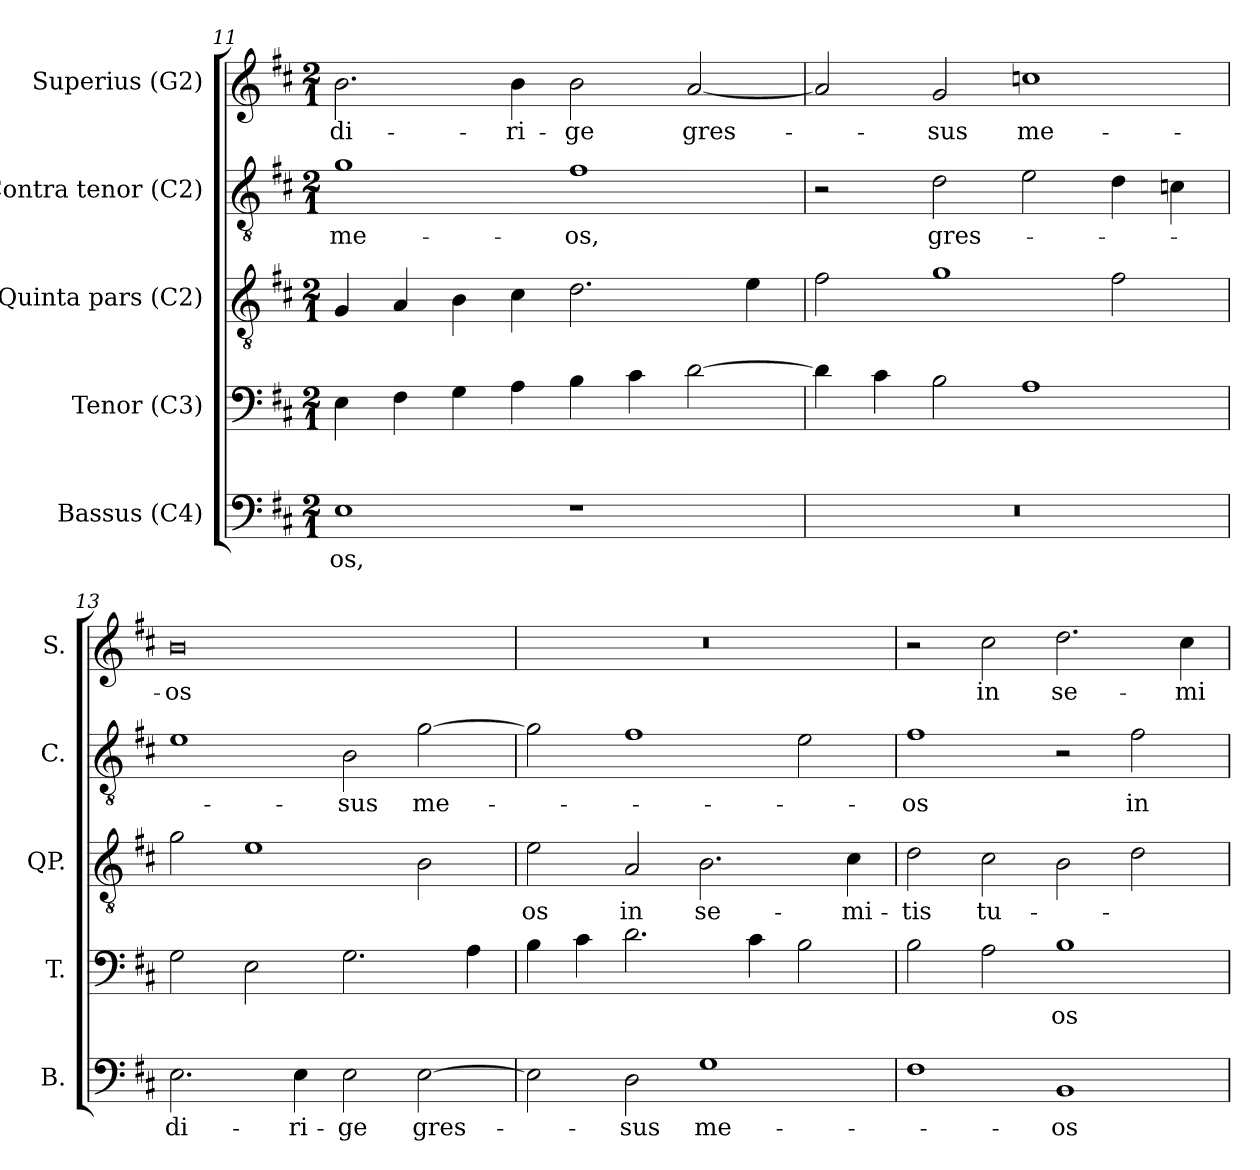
**kern	**text	**kern	**text	**kern	**text	**kern	**text	**kern	**text
*part5	*part5	*part4	*part4	*part3	*part3	*part2	*part2	*part1	*part1
*staff5	*staff5	*staff4	*staff4	*staff3	*staff3	*staff2	*staff2	*staff1	*staff1
*I"Bassus (C4)	*	*I"Tenor (C3)	*	*I"Quinta pars (C2)	*	*I"Contra tenor (C2)	*	*I"Superius (G2)	*
*I'B.	*	*I'T.	*	*I'QP.	*	*I'C.	*	*I'S.	*
*clefF4	*	*clefF4	*	*clefGv2	*	*clefGv2	*	*clefG2	*
*	*	*ITrd7c12	*	*ITrd7c12	*	*ITrd7c12	*	*	*
*k[f#c#]	*	*k[f#c#]	*	*k[f#c#]	*	*k[f#c#]	*	*k[f#c#]	*
*D:	*	*D:	*	*D:	*	*D:	*	*D:	*
*M2/1	*	*M2/1	*	*M2/1	*	*M2/1	*	*M2/1	*
=11	=11	=11	=11	=11	=11	=11	=11	=11	=11
!	!LO:LY:b:color=#000000	!	!	!	!	!	!	!	!
!	!	!	!	!	!	!	!LO:LY:b:color=#000000	!	!
!	!	!	!	!	!	!	!	!	!LO:LY:b:color=#000000
1Ei	-os,	4EEi\	.	4GGi/	.	1Gi	me-	2.bi\	di-
.	.	4FF#i\	.	4AAi/	.	.	.	.	.
.	.	4GGi\	.	4BBi\	.	.	.	.	.
!	!	!	!	!	!	!	!	!	!LO:LY:b:color=#000000
.	.	4AAi\	.	4C#i\	.	.	.	4bi\	-ri-
!	!	!	!	!	!	!	!LO:LY:b:color=#000000	!	!
!	!	!	!	!	!	!	!	!	!LO:LY:b:color=#000000
1r	.	4BBi\	.	2.Di\	.	1F#i	-os,	2bi\	-ge
.	.	4C#i\	.	.	.	.	.	.	.
!	!	!	!	!	!	!	!	!	!LO:LY:b:color=#000000
.	.	[2Di\	.	.	.	.	.	[2ai/	gres-
.	.	.	.	4Ei\	.	.	.	.	.
=12	=12	=12	=12	=12	=12	=12	=12	=12	=12
!LO:N:vis=1	!	!	!	!	!	!	!	!	!
0r	.	4Di\]	.	2F#i\	.	2r	.	2ai/]	.
.	.	4C#i\	.	.	.	.	.	.	.
!	!	!	!	!	!	!	!LO:LY:b:color=#000000	!	!
!	!	!	!	!	!	!	!	!	!LO:LY:b:color=#000000
.	.	2BBi\	.	1Gi	.	2Di\	gres-	2gi/	-sus
!	!	!	!	!	!	!	!	!	!LO:LY:b:color=#000000
.	.	1AAi	.	.	.	2Ei\	.	1cci	me-
.	.	.	.	2F#i\	.	4Di\	.	.	.
.	.	.	.	.	.	4Ci\	.	.	.
!!LO:PB:g=z
=13	=13	=13	=13	=13	=13	=13	=13	=13	=13
!	!LO:LY:b:color=#000000	!	!	!	!	!	!	!	!
!	!	!	!	!	!	!	!	!	!LO:LY:b:color=#000000
2.Ei\	di-	2GGi\	.	2Gi\	.	1Ei	.	0bi	-os
.	.	2EEi\	.	1Ei	.	.	.	.	.
!	!LO:LY:b:color=#000000	!	!	!	!	!	!	!	!
4Ei\	-ri-	.	.	.	.	.	.	.	.
!	!LO:LY:b:color=#000000	!	!	!	!	!	!	!	!
!	!	!	!	!	!	!	!LO:LY:b:color=#000000	!	!
2Ei\	-ge	2.GGi\	.	.	.	2BBi\	-sus	.	.
!	!LO:LY:b:color=#000000	!	!	!	!	!	!	!	!
!	!	!	!	!	!	!	!LO:LY:b:color=#000000	!	!
[2Ei\	gres-	.	.	2BBi\	.	[2Gi\	me-	.	.
.	.	4AAi\	.	.	.	.	.	.	.
=14	=14	=14	=14	=14	=14	=14	=14	=14	=14
!	!	!	!	!	!LO:LY:b:color=#000000	!	!	!LO:N:vis=1	!
2Ei\]	.	4BBi\	.	2Ei\	-os	2Gi\]	.	0r	.
.	.	4C#i\	.	.	.	.	.	.	.
!	!LO:LY:b:color=#000000	!	!	!	!	!	!	!	!
!	!	!	!	!	!LO:LY:b:color=#000000	!	!	!	!
2Di\	-sus	2.Di\	.	2AAi/	in	1F#i	.	.	.
!	!LO:LY:b:color=#000000	!	!	!	!	!	!	!	!
!	!	!	!	!	!LO:LY:b:color=#000000	!	!	!	!
1Gi	me-	.	.	2.BBi\	se-	.	.	.	.
.	.	4C#i\	.	.	.	.	.	.	.
.	.	2BBi\	.	.	.	2Ei\	.	.	.
!	!	!	!	!	!LO:LY:b:color=#000000	!	!	!	!
.	.	.	.	4C#i\	-mi-	.	.	.	.
=15	=15	=15	=15	=15	=15	=15	=15	=15	=15
!	!	!	!	!	!LO:LY:b:color=#000000	!	!	!	!
!	!	!	!	!	!	!	!LO:LY:b:color=#000000	!	!
1F#i	.	2BBi\	.	2Di\	-tis	1F#i	-os	2r	.
!	!	!	!	!	!LO:LY:b:color=#000000	!	!	!	!
!	!	!	!	!	!	!	!	!	!LO:LY:b:color=#000000
.	.	2AAi\	.	2C#i\	tu-	.	.	2cc#i\	in
!	!LO:LY:b:color=#000000	!	!	!	!	!	!	!	!
!	!	!	!LO:LY:b:color=#000000	!	!	!	!	!	!
!	!	!	!	!	!	!	!	!	!LO:LY:b:color=#000000
1BBi	-os	1BBi	-os	2BBi\	.	2r	.	2.ddi\	se-
!	!	!	!	!	!	!	!LO:LY:b:color=#000000	!	!
.	.	.	.	2Di\	.	2F#i\	in	.	.
!	!	!	!	!	!	!	!	!	!LO:LY:b:color=#000000
.	.	.	.	.	.	.	.	4cc#i\	-mi-
=	=	=	=	=	=	=	=	=	=
*-	*-	*-	*-	*-	*-	*-	*-	*-	*-
